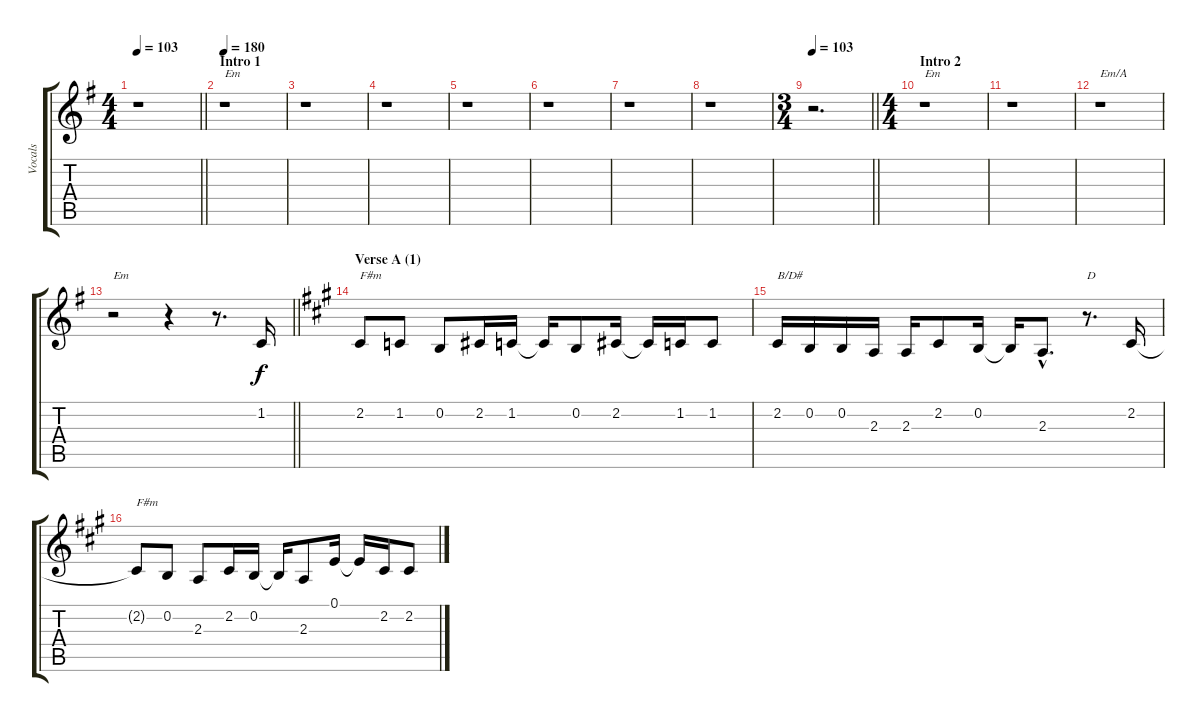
\track ("Vocals" "Vocals") {instrument sopranosax}
\staff {score tabs}
\tuning (E4 B3 G3 D3 A2 E2) {hide}
\ts (4 4)
\tempo 103
\clef g2
\barLineRight lightlight
\ks eminor
r.1{dy f instrument sopranosax} |
\section ("" "Intro 1")
\tempo 180
r.1{txt "Em"} |
r.1 |
r.1 |
r.1 |
r.1 |
r.1 |
r.1 |
\ts (3 4)
\tempo 103
\barLineRight lightlight
r.2{d} |
\ts (4 4)
\section ("" "Intro 2")
r.1{txt "Em"} |
r.1 |
r.1{txt "Em/A"} |
\barLineRight lightlight
r.2{txt "Em"} r.4 r.8{d} 1.2.16 |
\section ("" "Verse A (1)")
\ks f#minor
2.2.8{txt "F#m"} 1.2.8 0.2.8 2.2.16 1.2.16 1.2{t}.16 0.2.8 2.2.16 2.2{t}.16 1.2.16 1.2.8 |
2.2.16{txt "B/D#"} 0.2.16 0.2.16 2.3.16 2.3.16 2.2.8 0.2.16 0.2{t}.16 2.3{hac}.8{d} r.8{d txt "D"} 2.2.16 |
2.2{t}.8{txt "F#m"} 0.2.8 2.3.8 2.2.16 0.2.16 0.2{t}.16 2.3.8 0.1.16 0.1{t}.16 2.2.16 2.2.8
